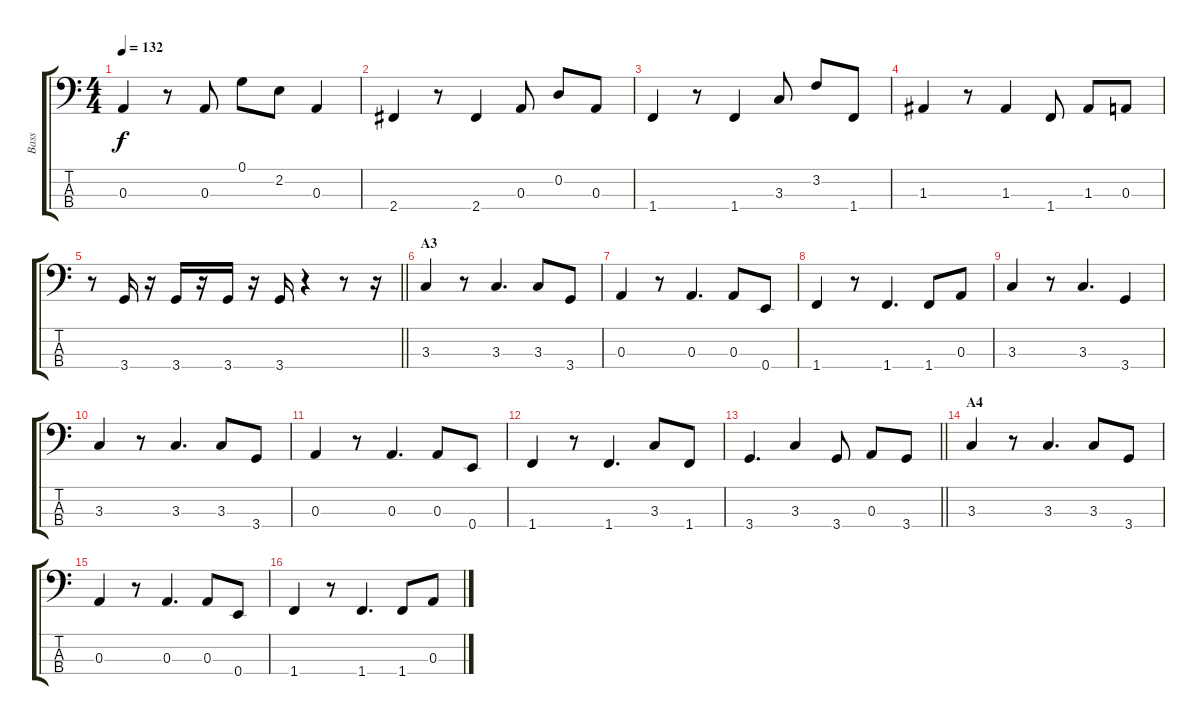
\track ("Bass" "Bass") {instrument fretlessbass}
\staff {score tabs}
\tuning (G2 D2 A1 E1) {hide}
\ts (4 4)
\tempo 132
\clef f4
\ks c
0.3.4{dy f} r.8 0.3.8 0.1.8 2.2.8 0.3.4 |
2.4.4 r.8 2.4.4 0.3.8 0.2.8 0.3.8 |
1.4.4 r.8 1.4.4 3.3.8 3.2.8 1.4.8 |
1.3.4 r.8 1.3.4 1.4.8 1.3.8 0.3.8 |
\barLineRight lightlight
r.8 3.4.16 r.16 3.4.16 r.16 3.4.16 r.16 3.4.16 r.4 r.8 r.16 |
\section ("" "A3")
3.3.4 r.8 3.3.4{d} 3.3.8 3.4.8 |
0.3.4 r.8 0.3.4{d} 0.3.8 0.4.8 |
1.4.4 r.8 1.4.4{d} 1.4.8 0.3.8 |
3.3.4 r.8 3.3.4{d} 3.4.4 |
3.3.4 r.8 3.3.4{d} 3.3.8 3.4.8 |
0.3.4 r.8 0.3.4{d} 0.3.8 0.4.8 |
1.4.4 r.8 1.4.4{d} 3.3.8 1.4.8 |
\barLineRight lightlight
3.4.4{d} 3.3.4 3.4.8 0.3.8 3.4.8 |
\section ("" "A4")
3.3.4 r.8 3.3.4{d} 3.3.8 3.4.8 |
0.3.4 r.8 0.3.4{d} 0.3.8 0.4.8 |
1.4.4 r.8 1.4.4{d} 1.4.8 0.3.8
